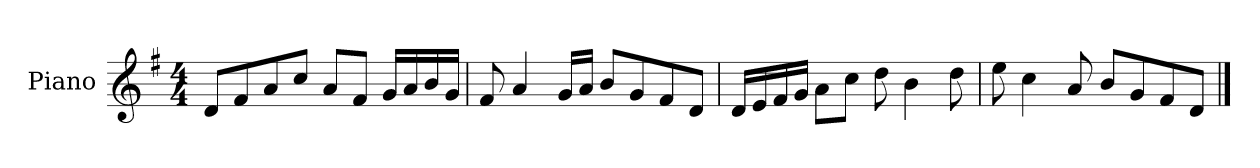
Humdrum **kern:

**kern
*part1
*staff1
*I"Piano
*I'P-no
*clefG2
*k[f#]
*M4/4
*MM90
=1
8d/L
8f#/
8a/
8cc/J
8a/L
8f#/J
16g/LL
16a/
16b/
16g/JJ
=2
8f#/
4a/
16g/LL
16a/JJ
8b/L
8g/
8f#/
8d/J
=3
16d/LL
16e/
16f#/
16g/JJ
8a\L
8cc\J
8dd\
4b\
8dd\
=4
8ee\
4cc\
8a/
8b/L
8g/
8f#/
8d/J
==
*-
